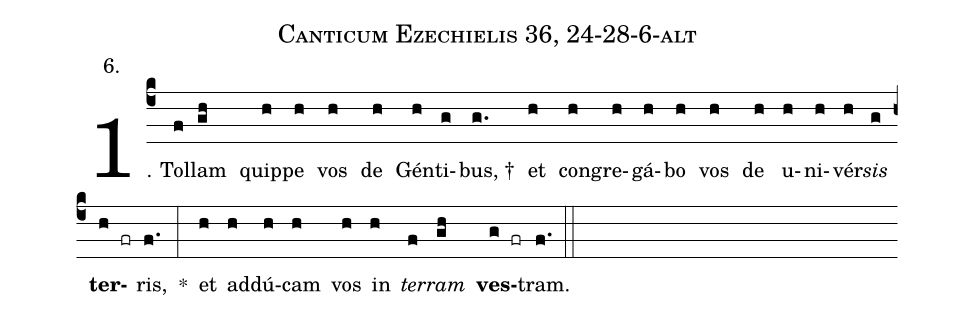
name: Canticum Ezechielis 36, 24-28-6-alt;
annotation: 6.;
%%
(c4)1. Tol(f)lam(gh) quip(h)pe(h) vos(h) de(h) Gén(h)ti(g)bus, †(g.) et(h) con(h)gre(h)gá(h)bo(h) vos(h) de(h) u(h)ni(h)vér(h)<i>sis</i>(g) <b>ter</b>(h fr)ris,(f.) *(:) et(h) ad(h)dú(h)cam(h) vos(h) in(h) <i>ter</i>(f)<i>ram</i>(gh) <b>ves</b>(g fr)tram.(f.) (::)
